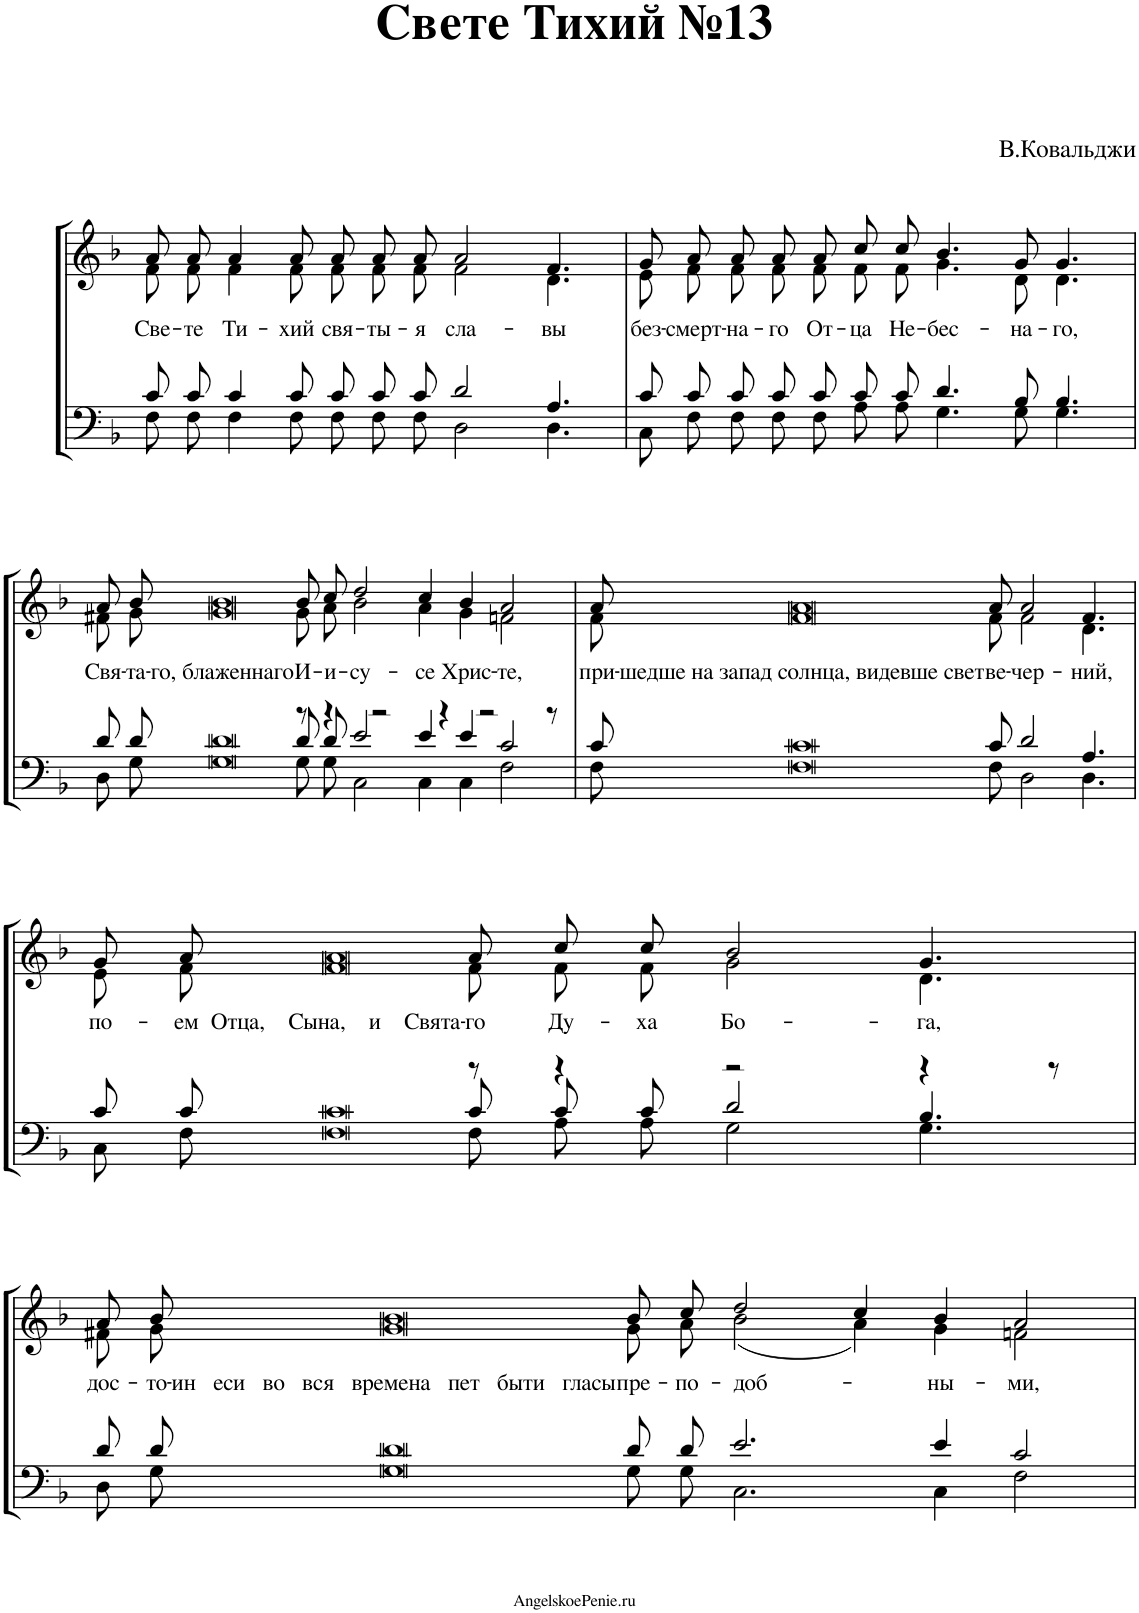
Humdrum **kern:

**kern	**kern	**text
*part1	*part1	*part1
*staff2	*staff1	*staff1
*I"Piano	*	*
*I'Pno.	*	*
*clefF4	*clefG2	*
*k[b-]	*k[b-]	*
*M63/4	*M63/4	*
=1	=1	=1
*^	*^	*
*	*^	*	*	*
!	!	!	!	!	!LO:LY:b
000ryy	8c/L	8F\L	8a/L	8f\L	Све-
!	!	!	!	!	!LO:LY:b
.	8c/J	8F\J	8a/J	8f\J	-те
!	!	!	!	!	!LO:LY:b
.	4c/	4F\	4a/	4f\	Ти-
!	!	!	!	!	!LO:LY:b
.	8c/L	8F\L	8a/L	8f\L	-хий
!	!	!	!	!	!LO:LY:b
.	8c/	8F\	8a/	8f\	свя-
!	!	!	!	!	!LO:LY:b
.	8c/	8F\	8a/	8f\	-ты-
!	!	!	!	!	!LO:LY:b
.	8c/J	8F\J	8a/J	8f\J	-я
!	!	!	!	!	!LO:LY:b
.	2d/	2D\	2a/	2f\	сла-
!	!	!	!	!	!LO:LY:b
.	4.A/	4.D\	4.f/	4.d\	-вы
.	1ryy	1ryy	000ryy	000ryy	.
.	1ryy	1ryy	.	.	.
.	1ryy	1ryy	.	.	.
.	1ryy	1ryy	.	.	.
.	1ryy	1ryy	.	.	.
.	1ryy	1ryy	.	.	.
.	1ryy	1ryy	.	.	.
4%31ryy	.	.	.	.	.
.	1ryy	1ryy	.	.	.
.	1ryy	1ryy	00ryy	00ryy	.
.	1ryy	1ryy	.	.	.
.	1ryy	1ryy	.	.	.
.	1ryy	1ryy	.	.	.
.	1...ryy	1...ryy	1...ryy	1...ryy	.
=2	=2	=2	=2	=2	=2
!	!	!	!	!	!LO:LY:b
000ryy	8c/L	8C\L	8g/L	8e\L	без-
!	!	!	!	!	!LO:LY:b
.	8c/	8F\	8a/	8f\	-смерт-
!	!	!	!	!	!LO:LY:b
.	8c/	8F\	8a/	8f\	-на-
!	!	!	!	!	!LO:LY:b
.	8c/	8F\	8a/	8f\	-го
!	!	!	!	!	!LO:LY:b
.	8c/	8F\	8a/	8f\	От-
!	!	!	!	!	!LO:LY:b
.	8c/	8A\	8cc/	8f\	-ца
!	!	!	!	!	!LO:LY:b
.	8c/J	8A\J	8cc/J	8f\J	Не-
!	!	!	!	!	!LO:LY:b
.	4.d/	4.G\	4.b-/	4.g\	-бес-
!	!	!	!	!	!LO:LY:b
.	8B-/	8G\	8g/	8d\	-на-
!	!	!	!	!	!LO:LY:b
.	4.B-/	4.G\	4.g/	4.d\	-го,
.	1%14ryy	1%14ryy	1%14ryy	1%14ryy	.
4%31ryy	.	.	.	.	.
!!LO:LB:g=z	!!
=3	=3	=3	=3	=3	=3
!	!	!	!	!	!LO:LY:b
4.ryy	8d/L	8D\L	8a/L	8f#X\L	Свя-
!	!	!	!	!	!LO:LY:b
.	8d/	8G\	8b-/	8g\	-та-
!	!	!	!	!	!LO:LY:b
.	8d	8G	8b-	8g	-го, блаженнаго
!	!	!	!	!	!LO:LY:b
8r	8d/	8G\	8b-/	8g\	И-
!	!	!	!	!	!LO:LY:b
4r	8d/J	8G\J	8cc/J	8a\J	-и-
!	!	!	!	!	!LO:LY:b
.	2e/	2C\	2dd/	2b-\	-су-
2r	.	.	.	.	.
!	!	!	!	!	!LO:LY:b
.	4e/	4C\	4cc/	4a\	-се
4r	.	.	.	.	.
!	!	!	!	!	!LO:LY:b
.	4e/	4C\	4b-/	4g\	Хрис-
2r	.	.	.	.	.
!	!	!	!	!	!LO:LY:b
.	2c/	2F\	2a/	2fn\	-те,
8r	.	.	.	.	.
=4	=4	=4	=4	=4	=4
!	!	!	!	!	!LO:LY:b
000ryy	8c/L	8F\L	8a/L	8f\L	при-
!	!	!	!	!	!LO:LY:b
.	8c	8F	8a	8f	-шедше на запад солнца, видевше свет
!	!	!	!	!	!LO:LY:b
.	8c/J	8F\J	8a/J	8f\J	ве-
!	!	!	!	!	!LO:LY:b
.	2d/	2D\	2a/	2f\	-чер-
!	!	!	!	!	!LO:LY:b
.	4.A/	4.D\	4.f/	4.d\	-ний,
.	1ryy	1ryy	000ryy	000ryy	.
.	1ryy	1ryy	.	.	.
.	1ryy	1ryy	.	.	.
.	1ryy	1ryy	.	.	.
.	1ryy	1ryy	.	.	.
.	1ryy	1ryy	.	.	.
.	1ryy	1ryy	.	.	.
4%31ryy	.	.	.	.	.
.	2%15ryy	2%15ryy	.	.	.
.	.	.	00ryy	00ryy	.
.	.	.	0ryy	0ryy	.
.	.	.	2ryy	2ryy	.
!!LO:LB:g=z	!!
=5	=5	=5	=5	=5	=5
!	!	!	!	!	!LO:LY:b
4.ryy	8c/L	8C\L	8g/L	8e\L	по-
!	!	!	!	!	!LO:LY:b
.	8c/	8F\	8a/	8f\	-ем
!	!	!	!	!	!LO:LY:b
.	8c	8F	8a	8f	Отца, Сына, и Свята-
!	!	!	!	!	!LO:LY:b
8r	8c/	8F\	8a/	8f\	-го
!	!	!	!	!	!LO:LY:b
4r	8c/	8A\	8cc/	8f\	Ду-
!	!	!	!	!	!LO:LY:b
.	8c/J	8A\J	8cc/J	8f\J	-ха
!	!	!	!	!	!LO:LY:b
2r	2d/	2G\	2b-/	2g\	Бо-
!	!	!	!	!	!LO:LY:b
4r	4.B-/	4.G\	4.g/	4.d\	-га,
8r	.	.	.	.	.
!!LO:LB:g=z	!!
=6	=6	=6	=6	=6	=6
!	!	!	!	!	!LO:LY:b
000ryy	8d/L	8D\L	8a/L	8f#X\L	дос-
!	!	!	!	!	!LO:LY:b
.	8d/	8G\	8b-/	8g\	-то-
!	!	!	!	!	!LO:LY:b
.	8d	8G	8b-	8g	-ин еси во вся времена пет быти гласы
!	!	!	!	!	!LO:LY:b
.	8d/	8G\	8b-/	8g\	пре-
!	!	!	!	!	!LO:LY:b
.	8d/J	8G\J	8cc/J	8a\J	-по-
!	!	!	!	!	!LO:LY:b
.	2.e/	2.C\	2dd/	(2b-\	-доб-
.	.	.	4cc/	4a\)	.
!	!	!	!	!	!LO:LY:b
.	4e/	4C\	4b-/	4g\	-ны-
!	!	!	!	!	!LO:LY:b
.	2c/	2F\	2a/	2fn\	-ми,
.	1ryy	1ryy	000ryy	000ryy	.
.	1ryy	1ryy	.	.	.
.	1ryy	1ryy	.	.	.
.	1ryy	1ryy	.	.	.
.	1ryy	1ryy	.	.	.
.	1ryy	1ryy	.	.	.
4%31ryy	.	.	.	.	.
.	1ryy	1ryy	.	.	.
.	1ryy	1ryy	.	.	.
.	1ryy	1ryy	00ryy	00ryy	.
.	1ryy	1ryy	.	.	.
.	1ryy	1ryy	.	.	.
.	1ryy	1ryy	.	.	.
.	1ryy	1ryy	1ryy	1ryy	.
.	2ryy	2ryy	2ryy	2ryy	.
.	8ryy	8ryy	8ryy	8ryy	.
*v	*v	*v	*	*	*
*	*v	*v	*
=	=	=
*-	*-	*-
